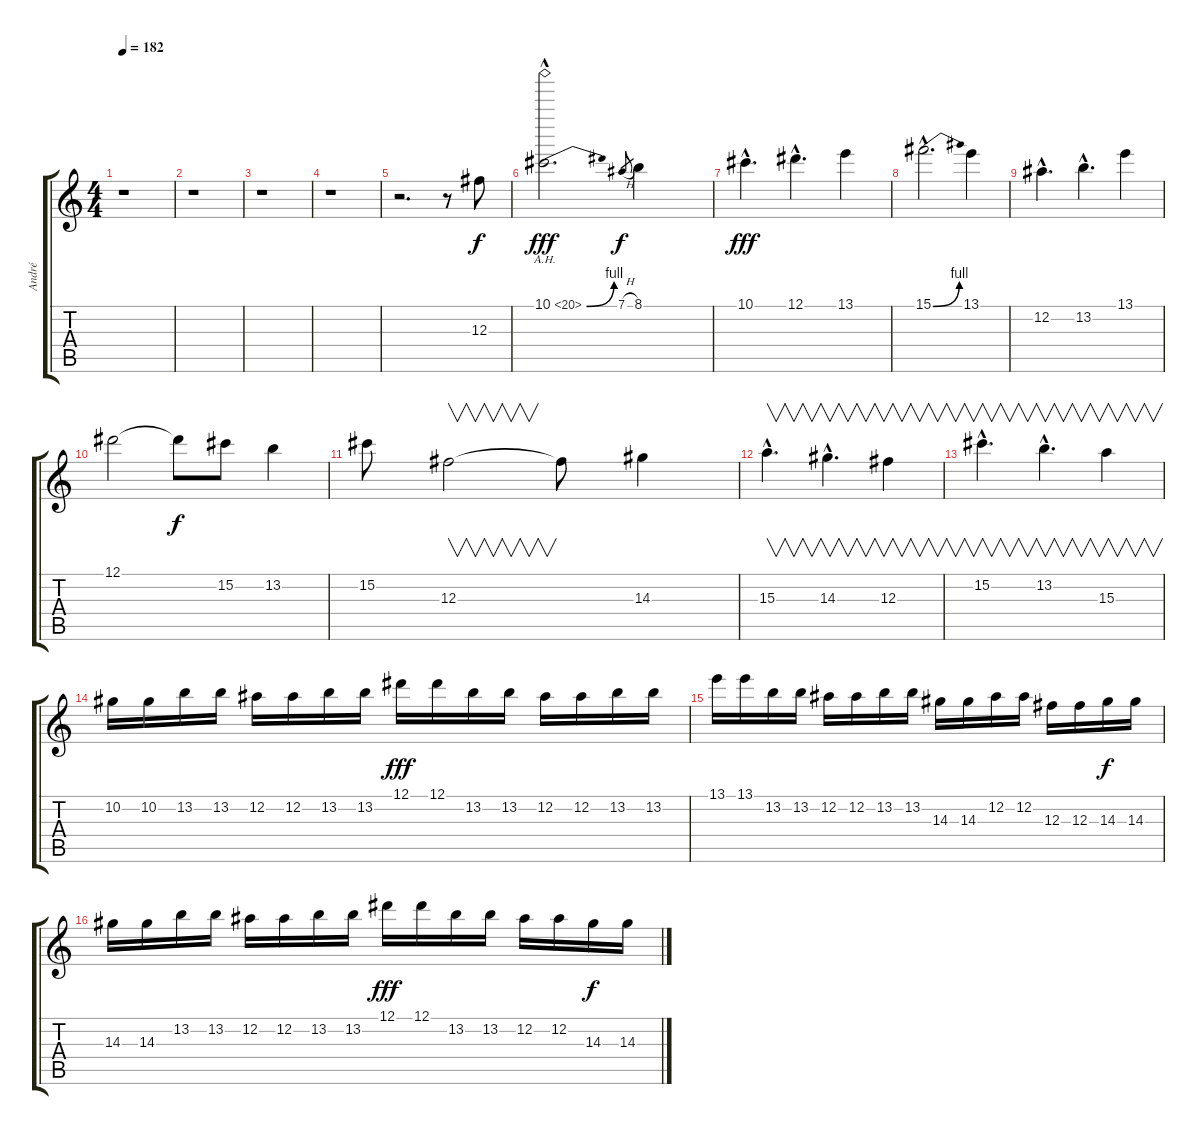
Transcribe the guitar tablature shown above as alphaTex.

\track ("André" "André") {instrument distortionguitar}
\staff {score tabs}
\tuning (Eb4 Bb3 Gb3 Db3 Ab2 Eb2) {hide}
\ts (4 4)
\tempo 182
\clef g2
\ks c
r.1{dy f} |
r.1 |
r.1 |
r.1 |
r.2{d} r.8 12.3.8 |
10.1{be (bend 0 0 60 4) ah 10 hac}.2{d dy fff} 7.1{h}.8{gr dy f} 8.1.4 |
10.1{hac}.4{d dy fff} 12.1{hac}.4{d} 13.1.4 |
15.1{be (bend 0 0 60 4) hac}.2{d} 13.1.4 |
12.2{hac}.4{d} 13.2{hac}.4{d} 13.1.4 |
12.1.2 12.1{t}.8{dy f} 15.2.8 13.2.4 |
15.2.8 12.3.2{v} 12.3{t}.8 14.3.4 |
15.3{hac}.4{v d} 14.3{hac}.4{v d} 12.3.4{v} |
15.2{hac}.4{v d} 13.2{hac}.4{v d} 15.3.4{v} |
10.2.16 10.2.16 13.2.16 13.2.16 12.2.16 12.2.16 13.2.16 13.2.16 12.1.16{dy fff} 12.1.16 13.2.16 13.2.16 12.2.16 12.2.16 13.2.16 13.2.16 |
13.1.16 13.1.16 13.2.16 13.2.16 12.2.16 12.2.16 13.2.16 13.2.16 14.3.16 14.3.16 12.2.16 12.2.16 12.3.16 12.3.16 14.3.16{dy f} 14.3.16 |
14.3.16 14.3.16 13.2.16 13.2.16 12.2.16 12.2.16 13.2.16 13.2.16 12.1.16{dy fff} 12.1.16 13.2.16 13.2.16 12.2.16 12.2.16 14.3.16{dy f} 14.3.16
